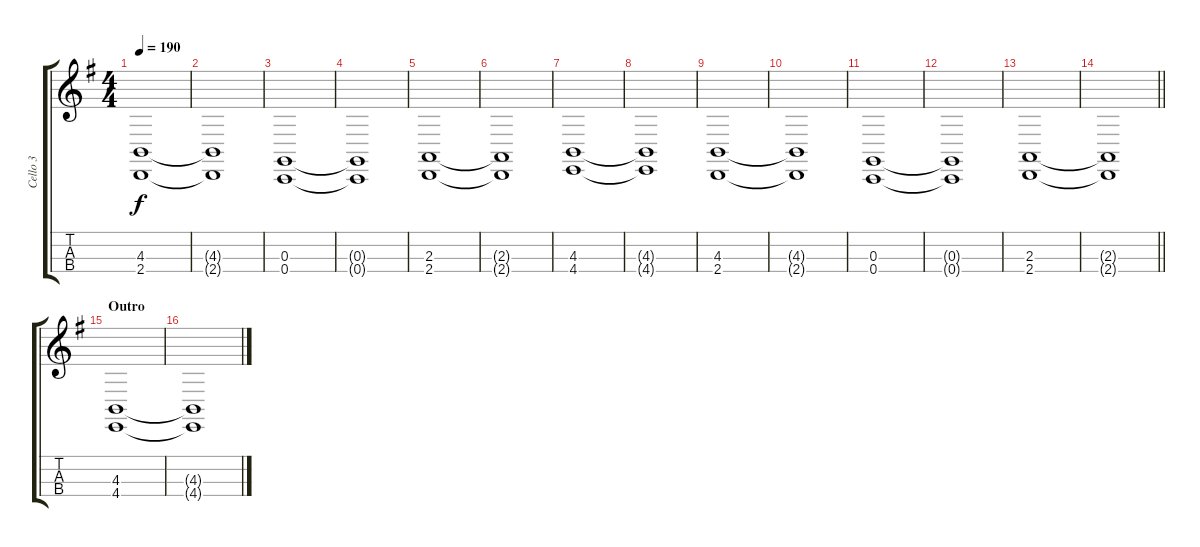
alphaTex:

\track ("Cello 3" "Cello 3") {instrument cello}
\staff {score tabs}
\tuning (A3 D3 G2 C2) {hide}
\ts (4 4)
\tempo 190
\clef g2
\ks g
(4.3 2.4).1{dy f} |
(4.3{t} 2.4{t}).1 |
(0.3 0.4).1 |
(0.3{t} 0.4{t}).1 |
(2.3 2.4).1 |
(2.3{t} 2.4{t}).1 |
(4.3 4.4).1 |
(4.3{t} 4.4{t}).1 |
(4.3 2.4).1 |
(4.3{t} 2.4{t}).1 |
(0.3 0.4).1 |
(0.3{t} 0.4{t}).1 |
(2.3 2.4).1 |
\barLineRight lightlight
(2.3{t} 2.4{t}).1 |
\section ("" "Outro")
(4.3 4.4).1 |
(4.3{t} 4.4{t}).1
